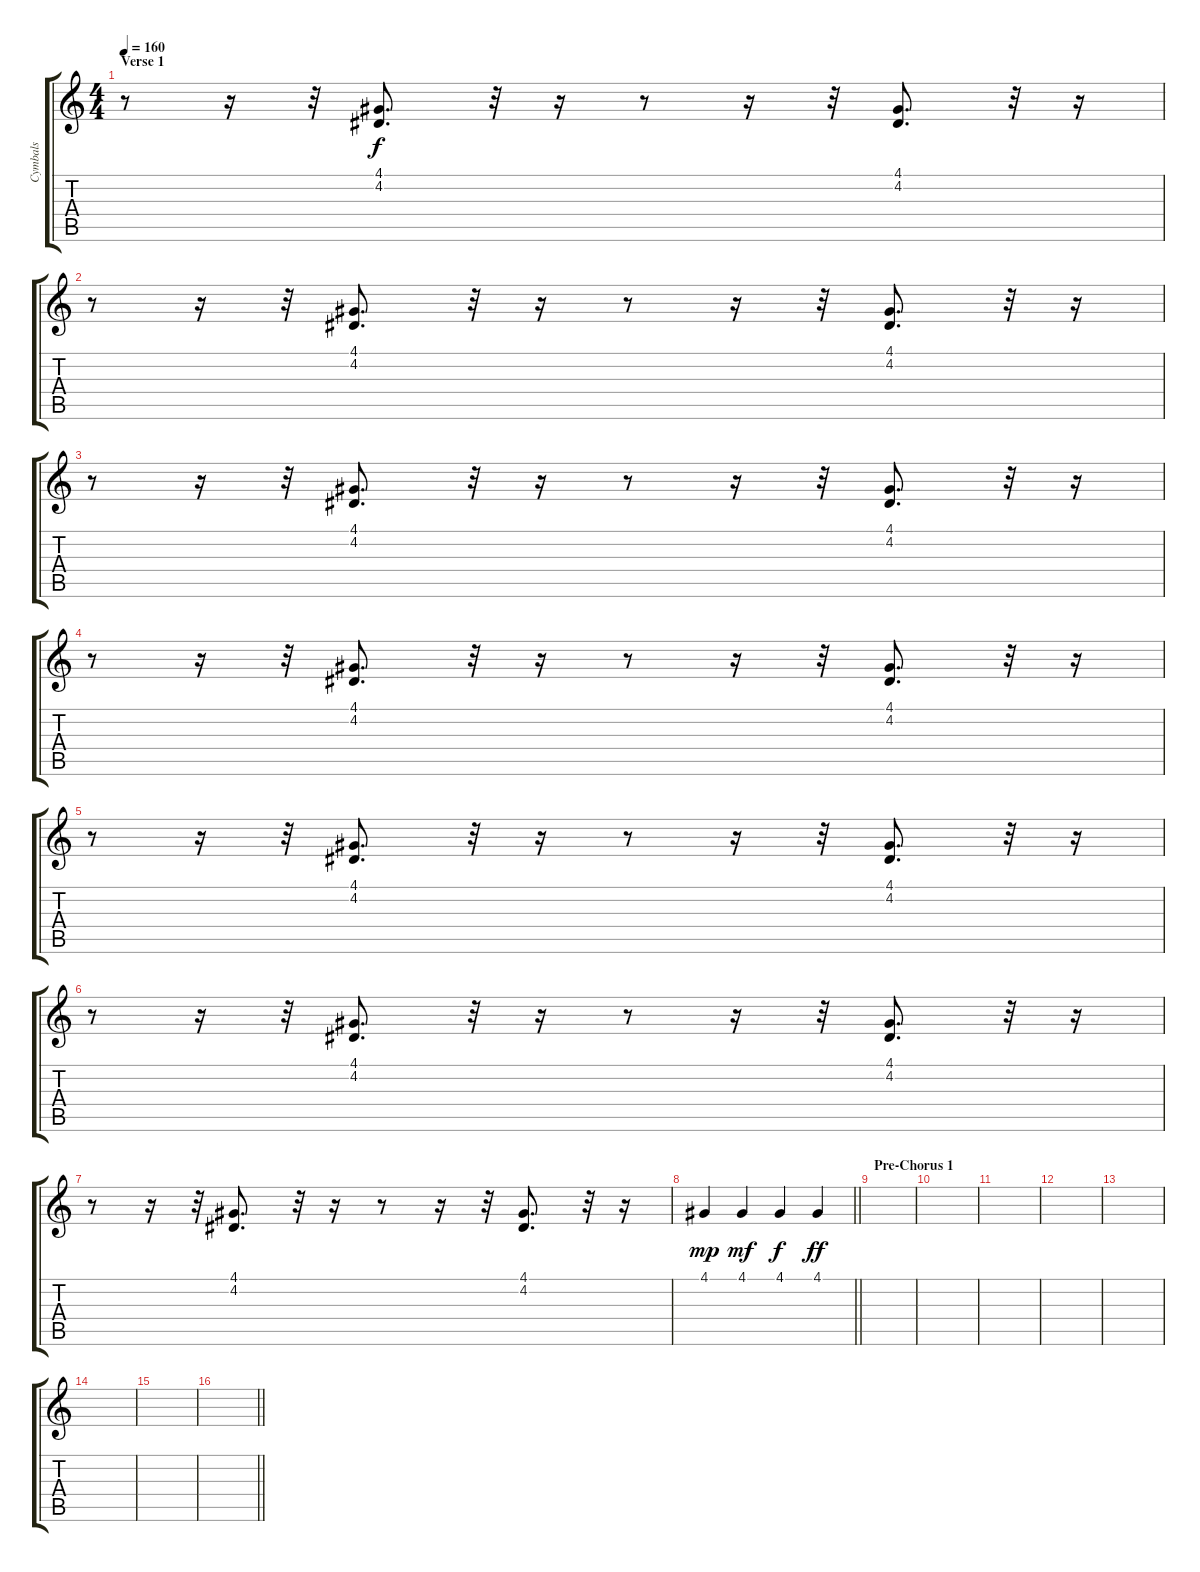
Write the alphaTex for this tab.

\track ("Cymbals" "Cymbals") {instrument reversecymbal}
\staff {score tabs}
\tuning (E4 B3 G3 D3 A2 E2) {hide}
\ts (4 4)
\section ("" "Verse 1")
\tempo 160
\clef g2
\ks c
r.8{dy ff} r.16 r.32 (4.1 4.2).8{d dy f} r.32 r.16 r.8 r.16 r.32 (4.1 4.2).8{d} r.32 r.16 |
r.8 r.16 r.32 (4.1 4.2).8{d} r.32 r.16 r.8 r.16 r.32 (4.1 4.2).8{d} r.32 r.16 |
r.8 r.16 r.32 (4.1 4.2).8{d} r.32 r.16 r.8 r.16 r.32 (4.1 4.2).8{d} r.32 r.16 |
r.8 r.16 r.32 (4.1 4.2).8{d} r.32 r.16 r.8 r.16 r.32 (4.1 4.2).8{d} r.32 r.16 |
r.8 r.16 r.32 (4.1 4.2).8{d} r.32 r.16 r.8 r.16 r.32 (4.1 4.2).8{d} r.32 r.16 |
r.8 r.16 r.32 (4.1 4.2).8{d} r.32 r.16 r.8 r.16 r.32 (4.1 4.2).8{d} r.32 r.16 |
r.8 r.16 r.32 (4.1 4.2).8{d} r.32 r.16 r.8 r.16 r.32 (4.1 4.2).8{d} r.32 r.16 |
\barLineRight lightlight
4.1.4{dy mp balance 3} 4.1.4{dy mf balance 13} 4.1.4{dy f balance 3} 4.1.4{dy ff balance 13} |
\section ("" "Pre-Chorus 1")
|
|
|
|
|
|
|
\barLineRight lightlight
